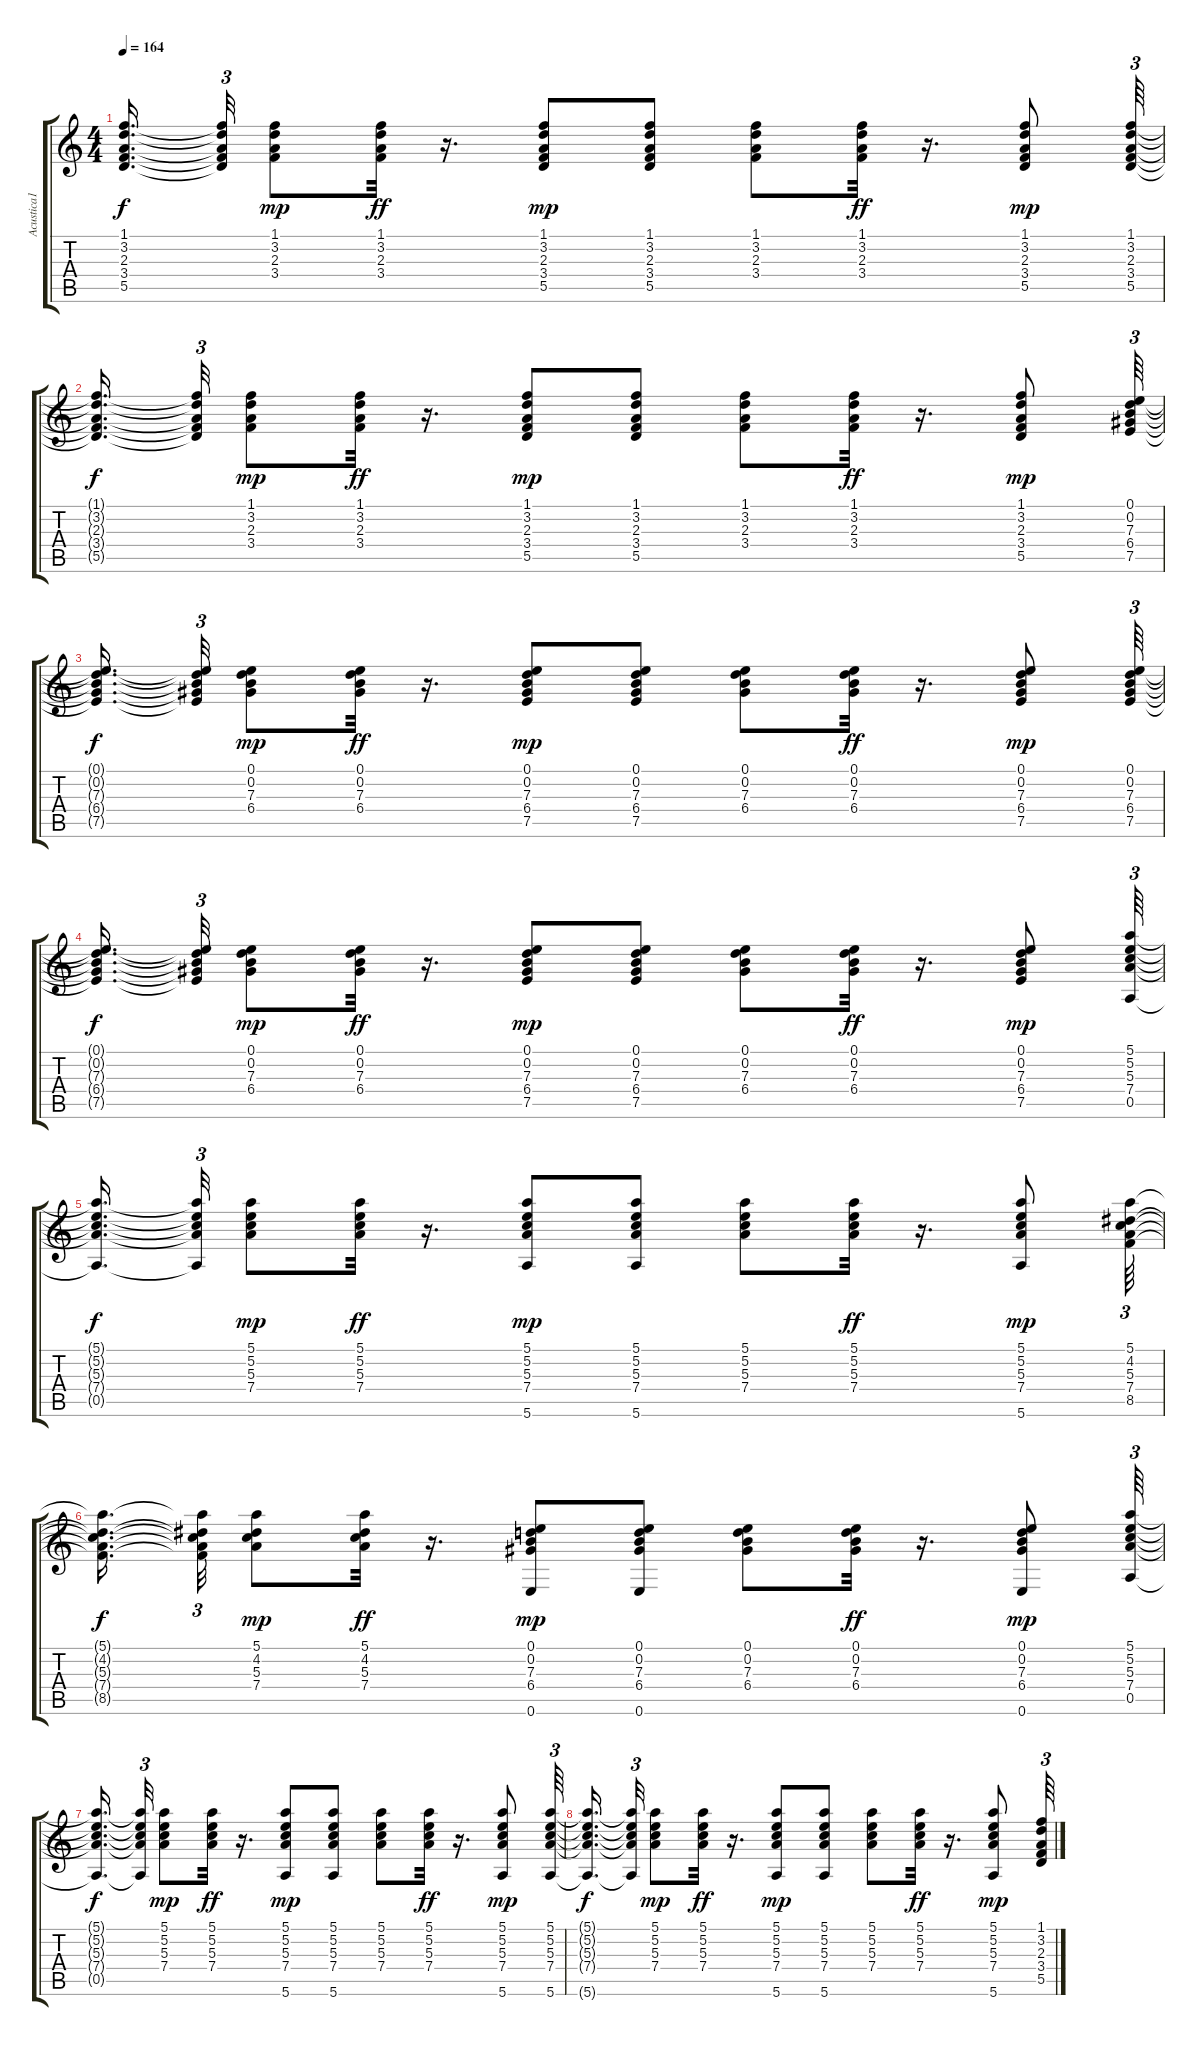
\track ("Acustica1" "Acustica1") {instrument acousticguitarsteel}
\staff {score tabs}
\tuning (E4 B3 G3 D3 A2 E2) {hide}
\ts (4 4)
\tempo 164
\clef g2
\ks c
(1.1{t} 3.2{t} 2.3{t} 3.4{t} 5.5{t}).16{d dy f beam splitsecondary} (1.1{t} 3.2{t} 2.3{t} 3.4{t} 5.5{t}).32{tu (3 2)} (1.1 3.2 2.3 3.4).8{dy mp} (1.1 3.2 2.3 3.4).32{dy ff} r.16{d} (1.1 3.2 2.3 3.4 5.5).8{dy mp} (1.1 3.2 2.3 3.4 5.5).8 (1.1 3.2 2.3 3.4).8 (1.1 3.2 2.3 3.4).32{dy ff} r.16{d} (1.1 3.2 2.3 3.4 5.5).8{dy mp} (1.1 3.2 2.3 3.4 5.5).64{tu (3 2)} |
(1.1{t} 3.2{t} 2.3{t} 3.4{t} 5.5{t}).16{d dy f beam splitsecondary} (1.1{t} 3.2{t} 2.3{t} 3.4{t} 5.5{t}).32{tu (3 2)} (1.1 3.2 2.3 3.4).8{dy mp} (1.1 3.2 2.3 3.4).32{dy ff} r.16{d} (1.1 3.2 2.3 3.4 5.5).8{dy mp} (1.1 3.2 2.3 3.4 5.5).8 (1.1 3.2 2.3 3.4).8 (1.1 3.2 2.3 3.4).32{dy ff} r.16{d} (1.1 3.2 2.3 3.4 5.5).8{dy mp} (0.1 0.2 7.3 6.4 7.5).64{tu (3 2)} |
(0.1{t} 0.2{t} 7.3{t} 6.4{t} 7.5{t}).16{d dy f beam splitsecondary} (0.1{t} 0.2{t} 7.3{t} 6.4{t} 7.5{t}).32{tu (3 2)} (0.1 0.2 7.3 6.4).8{dy mp} (0.1 0.2 7.3 6.4).32{dy ff} r.16{d} (0.1 0.2 7.3 6.4 7.5).8{dy mp} (0.1 0.2 7.3 6.4 7.5).8 (0.1 0.2 7.3 6.4).8 (0.1 0.2 7.3 6.4).32{dy ff} r.16{d} (0.1 0.2 7.3 6.4 7.5).8{dy mp} (0.1 0.2 7.3 6.4 7.5).64{tu (3 2)} |
(0.1{t} 0.2{t} 7.3{t} 6.4{t} 7.5{t}).16{d dy f beam splitsecondary} (0.1{t} 0.2{t} 7.3{t} 6.4{t} 7.5{t}).32{tu (3 2)} (0.1 0.2 7.3 6.4).8{dy mp} (0.1 0.2 7.3 6.4).32{dy ff} r.16{d} (0.1 0.2 7.3 6.4 7.5).8{dy mp} (0.1 0.2 7.3 6.4 7.5).8 (0.1 0.2 7.3 6.4).8 (0.1 0.2 7.3 6.4).32{dy ff} r.16{d} (0.1 0.2 7.3 6.4 7.5).8{dy mp} (5.1 5.2 5.3 7.4 0.5).64{tu (3 2)} |
(5.1{t} 5.2{t} 5.3{t} 7.4{t} 0.5{t}).16{d dy f beam splitsecondary} (5.1{t} 5.2{t} 5.3{t} 7.4{t} 0.5{t}).32{tu (3 2)} (5.1 5.2 5.3 7.4).8{dy mp} (5.1 5.2 5.3 7.4).32{dy ff} r.16{d} (5.1 5.2 5.3 7.4 5.6).8{dy mp} (5.1 5.2 5.3 7.4 5.6).8 (5.1 5.2 5.3 7.4).8 (5.1 5.2 5.3 7.4).32{dy ff} r.16{d} (5.1 5.2 5.3 7.4 5.6).8{dy mp} (5.1 4.2 5.3 7.4 8.5).64{tu (3 2)} |
(5.1{t} 4.2{t} 5.3{t} 7.4{t} 8.5{t}).16{d dy f beam splitsecondary} (5.1{t} 4.2{t} 5.3{t} 7.4{t} 8.5{t}).32{tu (3 2)} (5.1 4.2 5.3 7.4).8{dy mp} (5.1 4.2 5.3 7.4).32{dy ff} r.16{d} (0.1 0.2 7.3 6.4 0.6).8{dy mp} (0.1 0.2 7.3 6.4 0.6).8 (0.1 0.2 7.3 6.4).8 (0.1 0.2 7.3 6.4).32{dy ff} r.16{d} (0.1 0.2 7.3 6.4 0.6).8{dy mp} (5.1 5.2 5.3 7.4 0.5).64{tu (3 2)} |
(5.1{t} 5.2{t} 5.3{t} 7.4{t} 0.5{t}).16{d dy f beam splitsecondary} (5.1{t} 5.2{t} 5.3{t} 7.4{t} 0.5{t}).32{tu (3 2)} (5.1 5.2 5.3 7.4).8{dy mp} (5.1 5.2 5.3 7.4).32{dy ff} r.16{d} (5.1 5.2 5.3 7.4 5.6).8{dy mp} (5.1 5.2 5.3 7.4 5.6).8 (5.1 5.2 5.3 7.4).8 (5.1 5.2 5.3 7.4).32{dy ff} r.16{d} (5.1 5.2 5.3 7.4 5.6).8{dy mp} (5.1 5.2 5.3 7.4 5.6).64{tu (3 2)} |
(5.1{t} 5.2{t} 5.3{t} 7.4{t} 5.6{t}).16{d dy f beam splitsecondary} (5.1{t} 5.2{t} 5.3{t} 7.4{t} 5.6{t}).32{tu (3 2)} (5.1 5.2 5.3 7.4).8{dy mp} (5.1 5.2 5.3 7.4).32{dy ff} r.16{d} (5.1 5.2 5.3 7.4 5.6).8{dy mp} (5.1 5.2 5.3 7.4 5.6).8 (5.1 5.2 5.3 7.4).8 (5.1 5.2 5.3 7.4).32{dy ff} r.16{d} (5.1 5.2 5.3 7.4 5.6).8{dy mp} (1.1 3.2 2.3 3.4 5.5).64{tu (3 2)}
